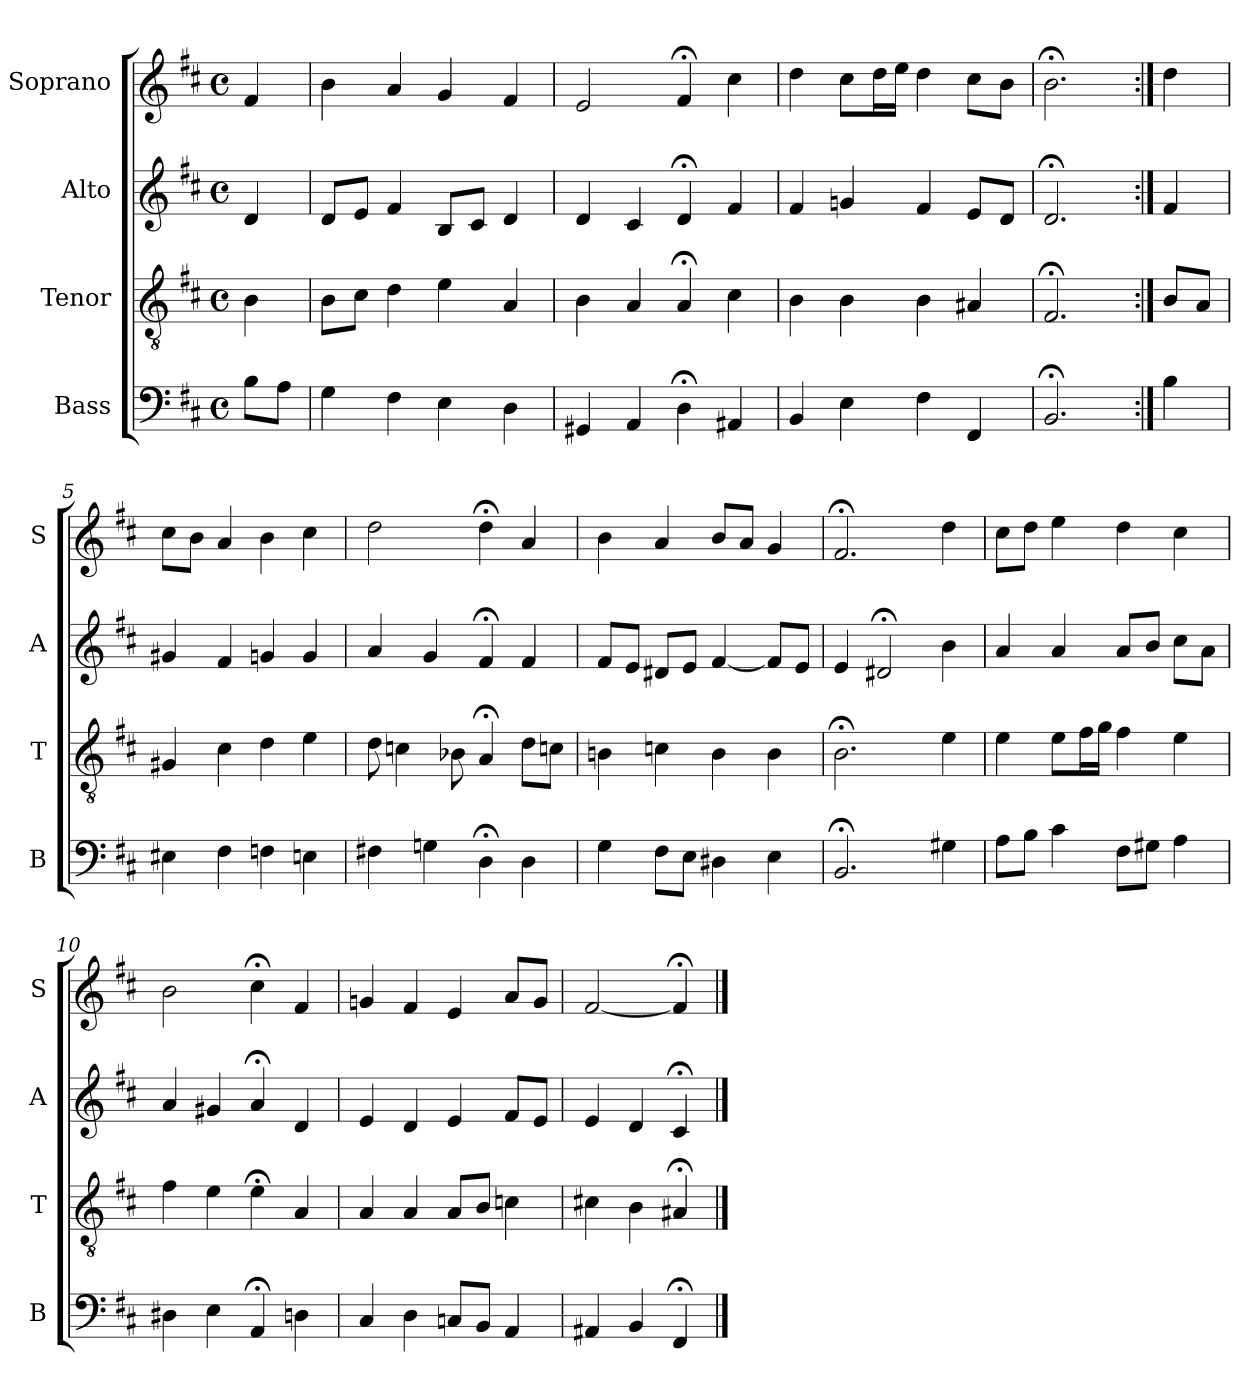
**kern	**kern	**kern	**kern
*part4	*part3	*part2	*part1
*staff4	*staff3	*staff2	*staff1
*I"Bass	*I"Tenor	*I"Alto	*I"Soprano
*I'B	*I'T	*I'A	*I'S
*clefF4	*clefGv2	*clefG2	*clefG2
*k[f#c#]	*k[f#c#]	*k[f#c#]	*k[f#c#]
*b:	*b:	*b:	*b:
*M4/4	*M4/4	*M4/4	*M4/4
*met(c)	*met(c)	*met(c)	*met(c)
*MM100	*MM100	*MM100	*MM100
=	=	=	=
8BL	4B	4d	4f#
8AJ	.	.	.
=1	=1	=1	=1
4G	8BL	8dL	4b
.	8c#J	8eJ	.
4F#	4d	4f#	4a
4E	4e	8BL	4g
.	.	8c#J	.
4D	4A	4d	4f#
=2	=2	=2	=2
4GG#X	4B	4d	2e
4AA	4A	4c#	.
4D;<	4A;<	4d;<	4f#;<
4AA#X	4c#	4f#	4cc#
=3	=3	=3	=3
4BB	4B	4f#	4dd
4E	4B	4gn	8cc#L
.	.	.	16ddL
.	.	.	16eeJJ
4F#	4B	4f#	4dd
4FF#	4A#X	8eL	8cc#L
.	.	8dJ	8bJ
=4	=4	=4	=4
2.BB;<	2.F#;<	2.d;<	2.b;<
=:|!	=:|!	=:|!	=:|!
4B	8BL	4f#	4dd
.	8AJ	.	.
=5	=5	=5	=5
4E#X	4G#X	4g#X	8cc#L
.	.	.	8bJ
4F#	4c#	4f#	4a
4Fn	4d	4gn	4b
4En	4e	4g	4cc#
=6	=6	=6	=6
4F#X	8d	4a	2dd
.	4cn	.	.
4Gn	.	4g	.
.	8B-X	.	.
4D;<	4A;<	4f#;<	4dd;<
4D	8dL	4f#	4a
.	8cnJ	.	.
=7	=7	=7	=7
4G	4Bn	8f#L	4b
.	.	8eJ	.
8F#L	4cn	8d#XL	4a
8EJ	.	8eJ	.
4D#X	4B	[4f#	8bL
.	.	.	8aJ
4E	4B	8f#L]	4g
.	.	8eJ	.
=8	=8	=8	=8
2.BB;<	2.B;<	4e	2.f#;<
.	.	2d#X;<	.
4G#X	4e	4b	4dd
=9	=9	=9	=9
8AL	4e	4a	8cc#L
8BJ	.	.	8ddJ
4c#	8eL	4a	4ee
.	16f#L	.	.
.	16gJJ	.	.
8F#L	4f#	8aL	4dd
8G#XJ	.	8bJ	.
4A	4e	8cc#L	4cc#
.	.	8aJ	.
=10	=10	=10	=10
4D#X	4f#	4a	2b
4E	4e	4g#X	.
4AA;<i	4e;<	4a;<i	4cc#;<
4Dni	4A	4di	4f#
=11	=11	=11	=11
4C#	4A	4e	4gn
4D	4A	4d	4f#
8CnL	8AL	4e	4e
8BBJ	8BJ	.	.
4AA	4cn	8f#L	8aL
.	.	8eJ	8gJ
=12	=12	=12	=12
4AA#X	4c#X	4e	[2f#
4BB	4B	4d	.
4FF#;<	4A#X;<	4c#;<	4f#;<]
==	==	==	==
*-	*-	*-	*-
